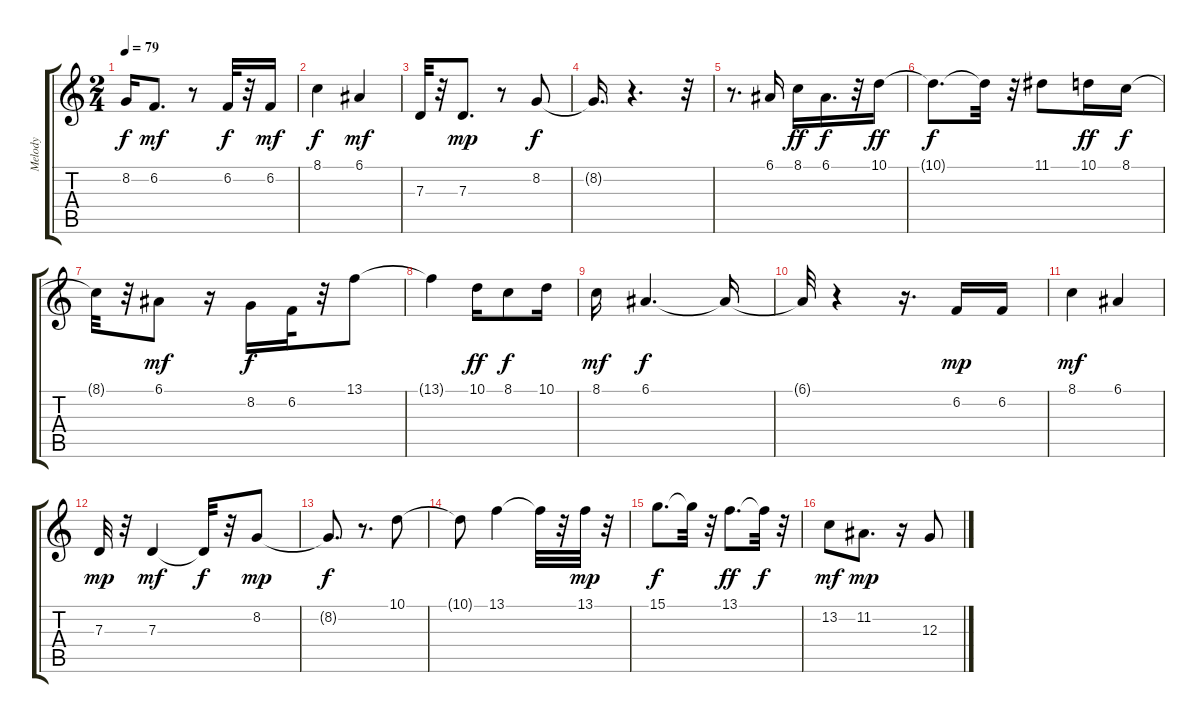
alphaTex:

\track ("Melody" "Melody") {instrument flute}
\staff {score tabs}
\tuning (E4 B3 G3 D3 A2 E2) {hide}
\ts (2 4)
\tempo 79
\clef g2
\ks c
8.2{t}.16{dy f} 6.2.8{d dy mf} r.8 6.2.32{dy f} r.32 6.2.16{dy mf} |
8.1.4{dy f} 6.1.4{dy mf} |
7.3.32 r.32 7.3.8{d dy mp} r.8 8.2.8{dy f} |
8.2{t}.16{d} r.4{d} r.32 |
r.8{d} 6.1.16 8.1.16{dy ff} 6.1.16{d dy f} r.32 10.1.16{dy ff} |
10.1{t}.8{d dy f} 10.1{t}.32 r.32 11.1.8 10.1.16{dy ff} 8.1.16{dy f} |
8.1{t}.32 r.32 6.1.8{dy mf} r.16 8.2.16{dy f} 6.2.32 r.32 13.1.8 |
13.1{t}.4 10.1.16{dy ff} 8.1.8{dy f} 10.1.16 |
8.1.16{dy mf} 6.1.4{d dy f} 6.1{t}.16 |
6.1{t}.32 r.4 r.16{d} 6.2.16{dy mp} 6.2.16 |
8.1.4{dy mf} 6.1.4 |
7.3.32{dy mp} r.32 7.3.4{dy mf} 7.3{t}.32{dy f} r.32 8.2.8{dy mp} |
8.2{t}.8{d dy f} r.8{d} 10.1.8 |
10.1{t}.8 13.1.4 13.1{t}.32 r.32 13.1.32{dy mp} r.32 |
15.1.8{d dy f} 15.1{t}.32 r.32 13.1.8{d dy ff} 13.1{t}.32{dy f} r.32 |
13.2.8{dy mf} 11.2.8{d dy mp} r.16 12.3.8
